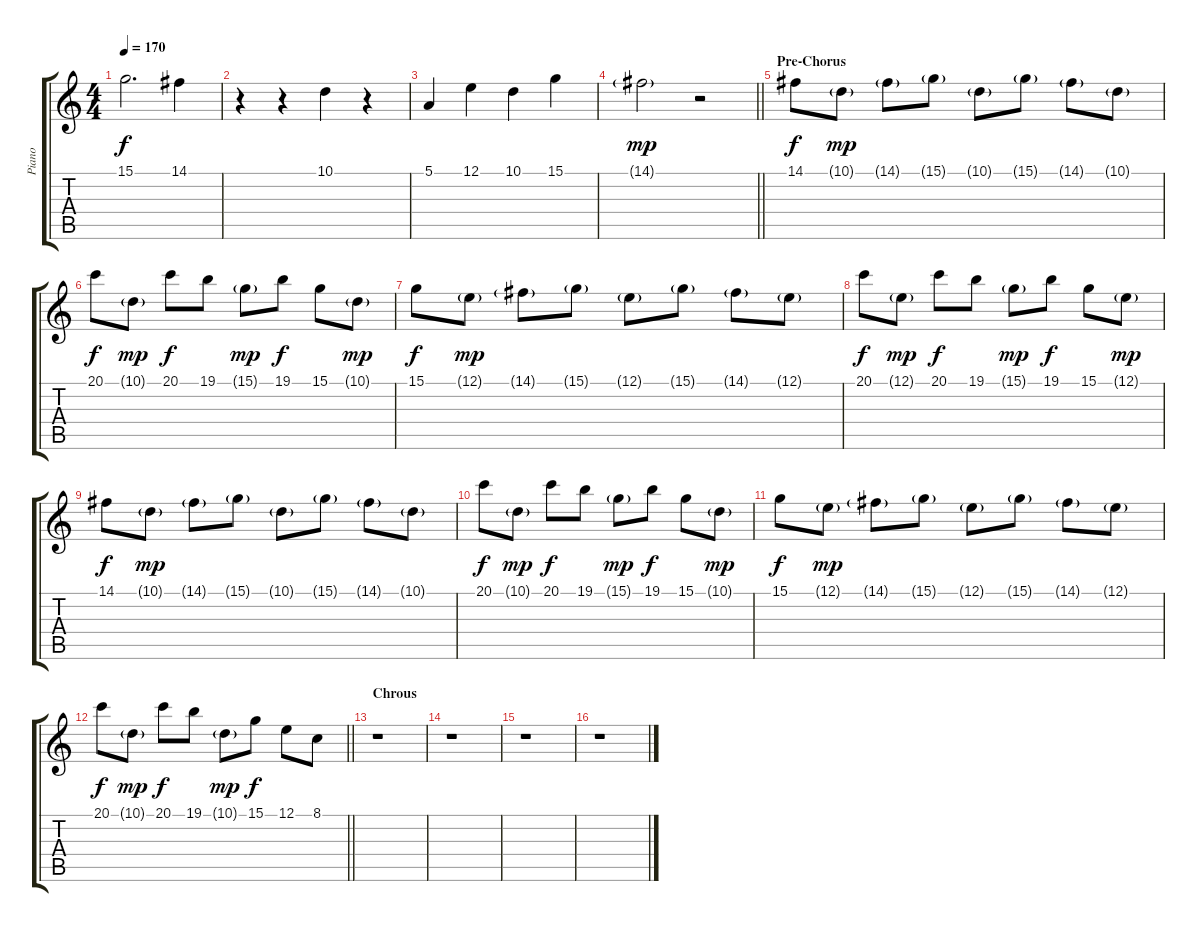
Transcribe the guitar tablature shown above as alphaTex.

\track ("Piano" "Piano") {instrument brightacousticpiano}
\staff {score tabs}
\tuning (E4 B3 G3 D3 A2 E2) {hide}
\ts (4 4)
\tempo 170
\clef g2
\ks c
15.1.2{d dy f} 14.1.4 |
r.4 r.4 10.1.4 r.4 |
5.1.4 12.1.4 10.1.4 15.1.4 |
\barLineRight lightlight
14.1{g}.2{dy mp} r.2 |
\section ("" "Pre-Chorus")
14.1.8{dy f} 10.1{g}.8{dy mp} 14.1{g}.8 15.1{g}.8 10.1{g}.8 15.1{g}.8 14.1{g}.8 10.1{g}.8 |
20.1.8{dy f} 10.1{g}.8{dy mp} 20.1.8{dy f} 19.1.8 15.1{g}.8{dy mp} 19.1.8{dy f} 15.1.8 10.1{g}.8{dy mp} |
15.1.8{dy f} 12.1{g}.8{dy mp} 14.1{g}.8 15.1{g}.8 12.1{g}.8 15.1{g}.8 14.1{g}.8 12.1{g}.8 |
20.1.8{dy f} 12.1{g}.8{dy mp} 20.1.8{dy f} 19.1.8 15.1{g}.8{dy mp} 19.1.8{dy f} 15.1.8 12.1{g}.8{dy mp} |
14.1.8{dy f} 10.1{g}.8{dy mp} 14.1{g}.8 15.1{g}.8 10.1{g}.8 15.1{g}.8 14.1{g}.8 10.1{g}.8 |
20.1.8{dy f} 10.1{g}.8{dy mp} 20.1.8{dy f} 19.1.8 15.1{g}.8{dy mp} 19.1.8{dy f} 15.1.8 10.1{g}.8{dy mp} |
15.1.8{dy f} 12.1{g}.8{dy mp} 14.1{g}.8 15.1{g}.8 12.1{g}.8 15.1{g}.8 14.1{g}.8 12.1{g}.8 |
\barLineRight lightlight
20.1.8{dy f} 10.1{g}.8{dy mp} 20.1.8{dy f} 19.1.8 10.1{g}.8{dy mp} 15.1.8{dy f} 12.1.8 8.1.8 |
\section ("" "Chrous")
r.1 |
r.1 |
r.1 |
r.1
